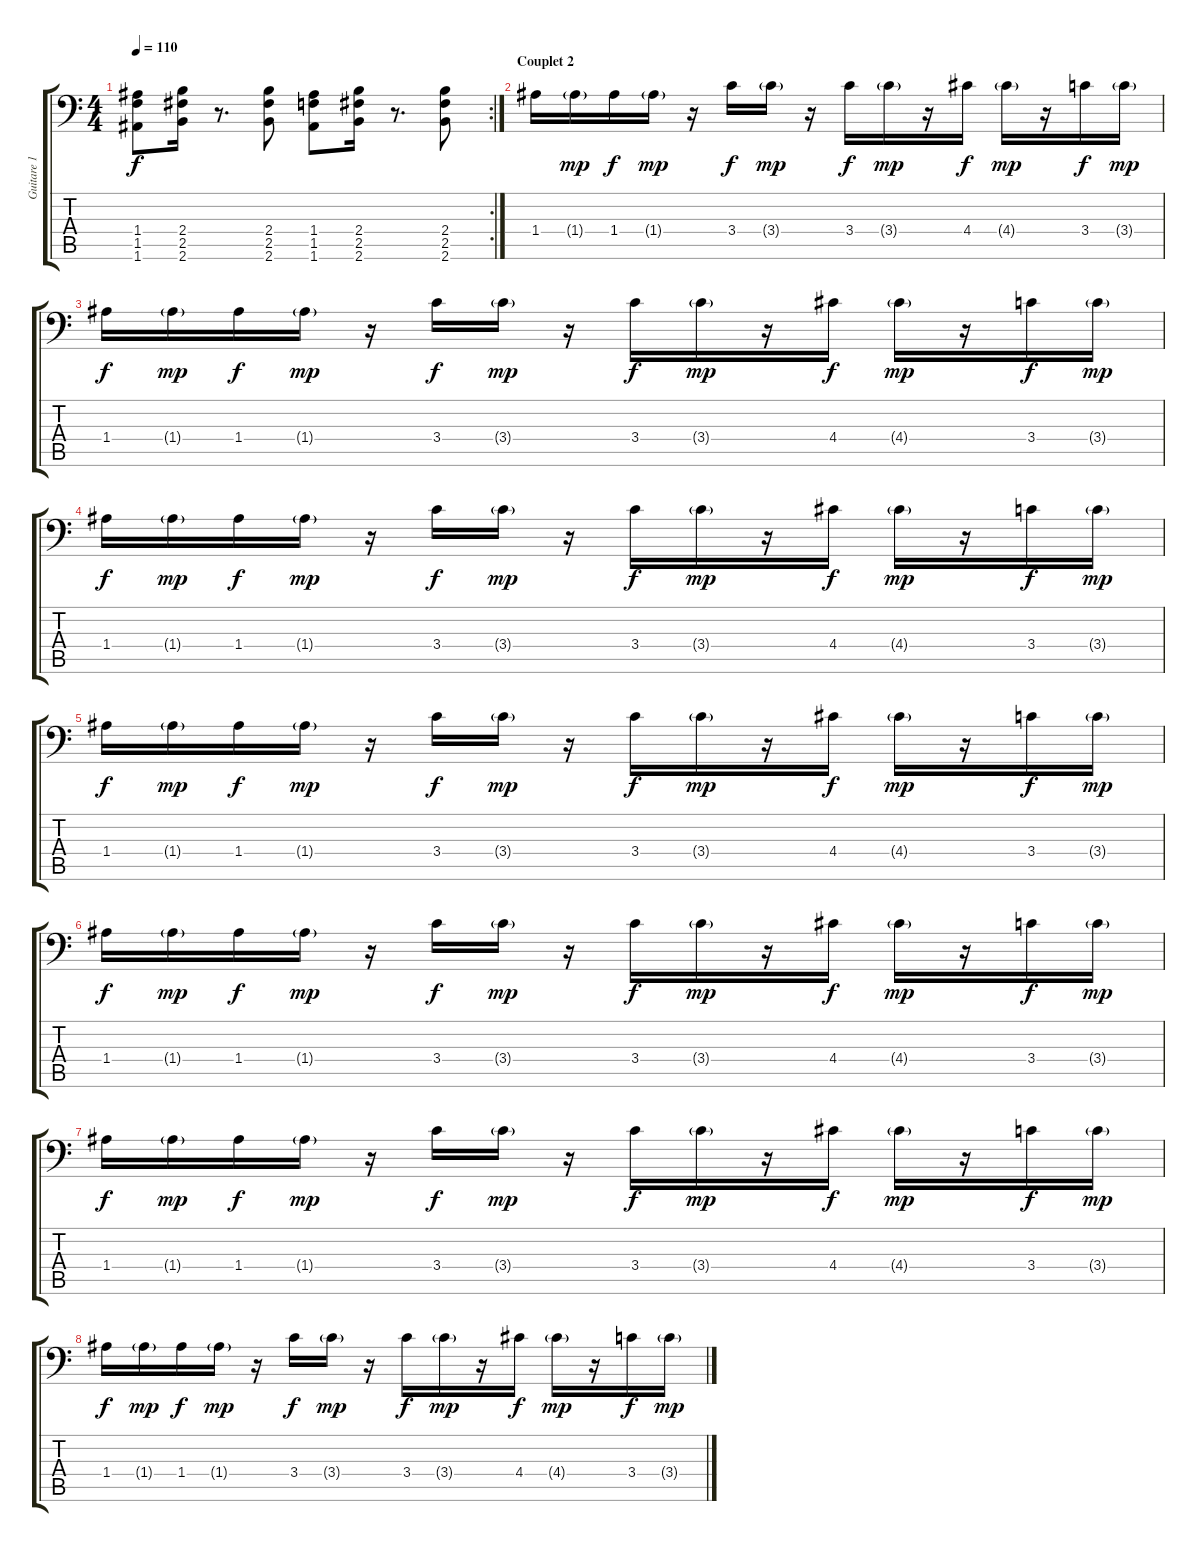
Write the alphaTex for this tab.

\track ("Guitare 1 - Kaoru" "Guitare 1 ") {instrument distortionguitar}
\staff {score tabs}
\tuning (B3 Gb3 D3 A2 E2 A1) {hide}
\rc 2
\ts (4 4)
\tempo 110
\clef f4
\ks c
(1.4 1.5 1.6).8{dy f} (2.4 2.5 2.6).16 r.8{d} (2.4 2.5 2.6).8 (1.4 1.5 1.6).8 (2.4 2.5 2.6).16 r.8{d} (2.4 2.5 2.6).8 |
\section ("" "Couplet 2")
1.4.16 1.4{g}.16{dy mp} 1.4.16{dy f} 1.4{g}.16{dy mp} r.16 3.4.16{dy f} 3.4{g}.16{dy mp} r.16 3.4.16{dy f} 3.4{g}.16{dy mp} r.16 4.4.16{dy f} 4.4{g}.16{dy mp} r.16 3.4.16{dy f} 3.4{g}.16{dy mp} |
1.4.16{dy f} 1.4{g}.16{dy mp} 1.4.16{dy f} 1.4{g}.16{dy mp} r.16 3.4.16{dy f} 3.4{g}.16{dy mp} r.16 3.4.16{dy f} 3.4{g}.16{dy mp} r.16 4.4.16{dy f} 4.4{g}.16{dy mp} r.16 3.4.16{dy f} 3.4{g}.16{dy mp} |
1.4.16{dy f} 1.4{g}.16{dy mp} 1.4.16{dy f} 1.4{g}.16{dy mp} r.16 3.4.16{dy f} 3.4{g}.16{dy mp} r.16 3.4.16{dy f} 3.4{g}.16{dy mp} r.16 4.4.16{dy f} 4.4{g}.16{dy mp} r.16 3.4.16{dy f} 3.4{g}.16{dy mp} |
1.4.16{dy f} 1.4{g}.16{dy mp} 1.4.16{dy f} 1.4{g}.16{dy mp} r.16 3.4.16{dy f} 3.4{g}.16{dy mp} r.16 3.4.16{dy f} 3.4{g}.16{dy mp} r.16 4.4.16{dy f} 4.4{g}.16{dy mp} r.16 3.4.16{dy f} 3.4{g}.16{dy mp} |
1.4.16{dy f} 1.4{g}.16{dy mp} 1.4.16{dy f} 1.4{g}.16{dy mp} r.16 3.4.16{dy f} 3.4{g}.16{dy mp} r.16 3.4.16{dy f} 3.4{g}.16{dy mp} r.16 4.4.16{dy f} 4.4{g}.16{dy mp} r.16 3.4.16{dy f} 3.4{g}.16{dy mp} |
1.4.16{dy f} 1.4{g}.16{dy mp} 1.4.16{dy f} 1.4{g}.16{dy mp} r.16 3.4.16{dy f} 3.4{g}.16{dy mp} r.16 3.4.16{dy f} 3.4{g}.16{dy mp} r.16 4.4.16{dy f} 4.4{g}.16{dy mp} r.16 3.4.16{dy f} 3.4{g}.16{dy mp} |
1.4.16{dy f} 1.4{g}.16{dy mp} 1.4.16{dy f} 1.4{g}.16{dy mp} r.16 3.4.16{dy f} 3.4{g}.16{dy mp} r.16 3.4.16{dy f} 3.4{g}.16{dy mp} r.16 4.4.16{dy f} 4.4{g}.16{dy mp} r.16 3.4.16{dy f} 3.4{g}.16{dy mp}
